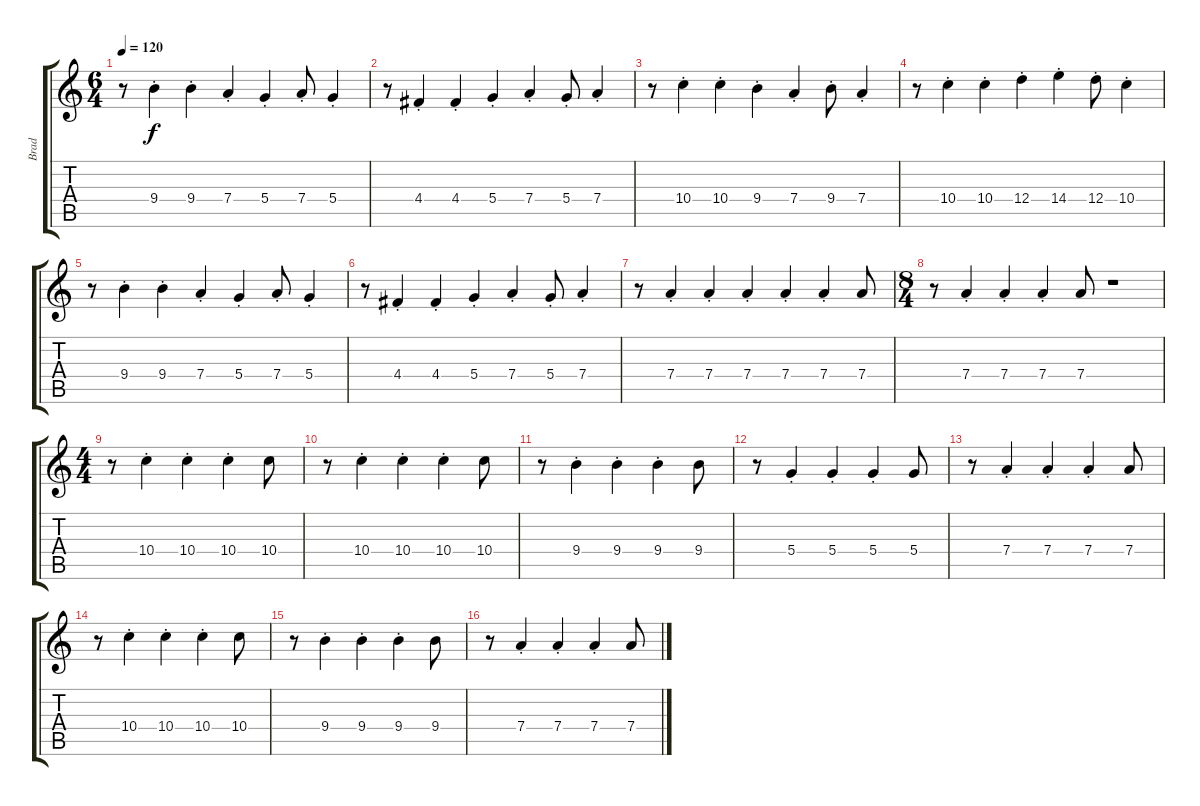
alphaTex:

\track ("Brad" "Brad") {instrument electricguitarjazz}
\staff {score tabs}
\tuning (E4 B3 G3 D3 A2 E2) {hide}
\ts (6 4)
\tempo 120
\clef g2
\ks c
r.8{dy f} 9.4{st}.4 9.4{st}.4 7.4{st}.4 5.4{st}.4 7.4{st}.8 5.4{st}.4 |
r.8 4.4{st}.4 4.4{st}.4 5.4{st}.4 7.4{st}.4 5.4{st}.8 7.4{st}.4 |
r.8 10.4{st}.4 10.4{st}.4 9.4{st}.4 7.4{st}.4 9.4{st}.8 7.4{st}.4 |
r.8 10.4{st}.4 10.4{st}.4 12.4{st}.4 14.4{st}.4 12.4{st}.8 10.4{st}.4 |
r.8 9.4{st}.4 9.4{st}.4 7.4{st}.4 5.4{st}.4 7.4{st}.8 5.4{st}.4 |
r.8 4.4{st}.4 4.4{st}.4 5.4{st}.4 7.4{st}.4 5.4{st}.8 7.4{st}.4 |
r.8 7.4{st}.4 7.4{st}.4 7.4{st}.4 7.4{st}.4 7.4{st}.4 7.4.8 |
\ts (8 4)
r.8 7.4{st}.4 7.4{st}.4 7.4{st}.4 7.4.8 r.1 |
\ts (4 4)
r.8 10.4{st}.4 10.4{st}.4 10.4{st}.4 10.4.8 |
r.8 10.4{st}.4 10.4{st}.4 10.4{st}.4 10.4.8 |
r.8 9.4{st}.4 9.4{st}.4 9.4{st}.4 9.4.8 |
r.8 5.4{st}.4 5.4{st}.4 5.4{st}.4 5.4.8 |
r.8 7.4{st}.4 7.4{st}.4 7.4{st}.4 7.4.8 |
r.8 10.4{st}.4 10.4{st}.4 10.4{st}.4 10.4.8 |
r.8 9.4{st}.4 9.4{st}.4 9.4{st}.4 9.4.8 |
r.8 7.4{st}.4 7.4{st}.4 7.4{st}.4 7.4.8
